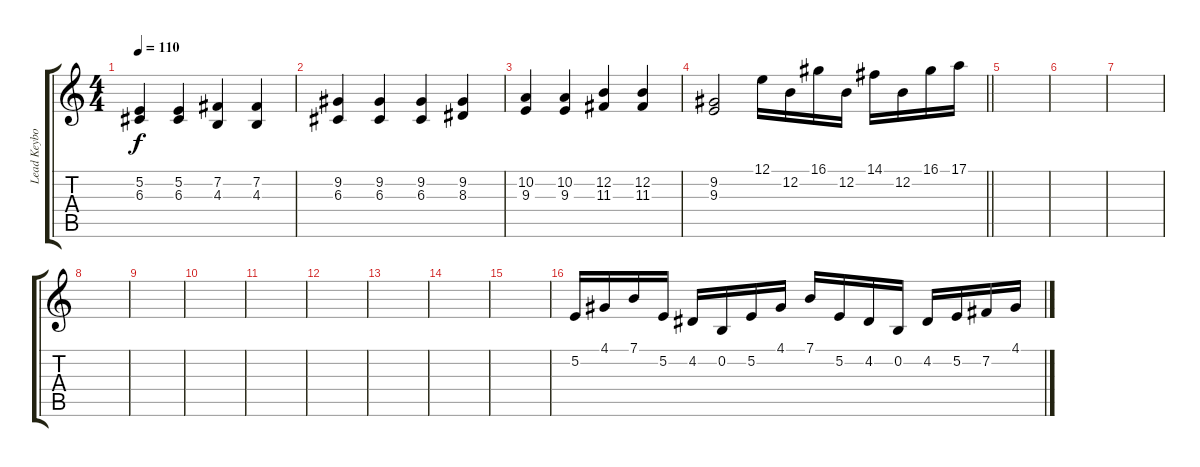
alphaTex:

\track ("Lead Keyboard" "Lead Keybo") {instrument acousticgrandpiano}
\staff {score tabs}
\tuning (E4 B3 G3 D3 A2 E2) {hide}
\ts (4 4)
\tempo 110
\clef g2
\ks c
(5.2 6.3).4{dy f} (5.2 6.3).4 (7.2 4.3).4 (7.2 4.3).4 |
(9.2 6.3).4 (9.2 6.3).4 (9.2 6.3).4 (9.2 8.3).4 |
(10.2 9.3).4 (10.2 9.3).4 (12.2 11.3).4 (12.2 11.3).4 |
\barLineRight lightlight
(9.2 9.3).2 12.1.16 12.2.16 16.1.16 12.2.16 14.1.16 12.2.16 16.1.16 17.1.16 |
|
|
|
|
|
|
|
|
|
|
|
5.2.16{instrument stringensemble1} 4.1.16 7.1.16 5.2.16 4.2.16 0.2.16 5.2.16 4.1.16 7.1.16 5.2.16 4.2.16 0.2.16 4.2.16 5.2.16 7.2.16 4.1.16
